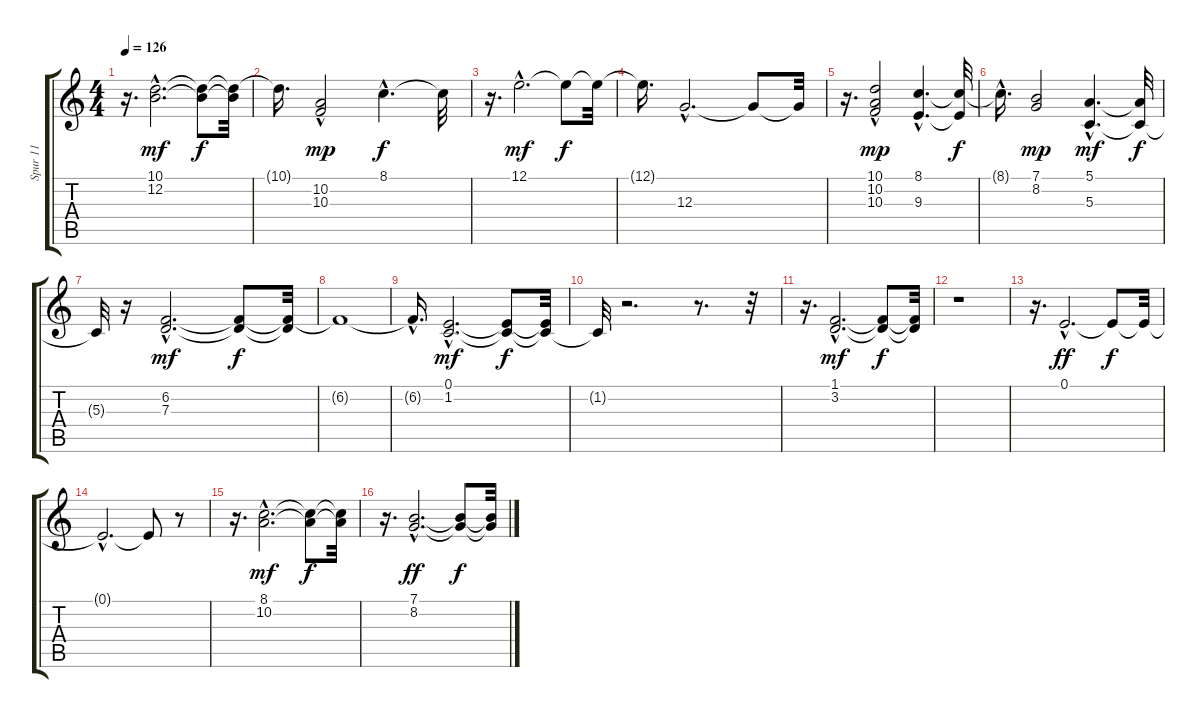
\track ("Spur 11" "Spur 11") {instrument synthstrings1}
\staff {score tabs}
\tuning (E4 B3 G3 D3 A2 E2) {hide}
\ts (4 4)
\tempo 126
\clef g2
\ks c
r.16{d dy f} (10.1{hac} 12.2{hac}).2{d dy mf} (10.1{t} 12.2{t}).8{dy f} (10.1{t} 12.2{t}).32 |
10.1{t}.16{d} (10.2{hac} 10.3{hac}).2{dy mp} 8.1{hac}.4{d dy f} 8.1{t}.32 |
r.16{d} 12.1{hac}.2{d dy mf} 12.1{t}.8{dy f} 12.1{t}.32 |
12.1{t}.16{d} 12.3{hac}.2{d} 12.3{t}.8 12.3{t}.32 |
r.16{d} (10.1 10.2{hac} 10.3).2{dy mp} (8.1{hac} 9.3{hac}).4{d} (8.1{t} 9.3{t}).32{dy f} |
8.1{hac t}.16{d} (7.1 8.2).2{dy mp} (5.1{hac} 5.3{hac}).4{d dy mf} (5.1{t} 5.3{t}).32{dy f} |
5.3{t}.32 r.16 (6.2{hac} 7.3{hac}).2{d dy mf} (6.2{t} 7.3{t}).8{dy f} (6.2{t} 7.3{t}).32 |
6.2{t}.1 |
6.2{hac t}.16{d} (0.1{hac} 1.2{hac}).2{d dy mf} (0.1{t} 1.2{t}).8{dy f} (0.1{t} 1.2{t}).32 |
1.2{t}.32 r.2{d} r.8{d} r.32 |
r.16{d} (1.1{hac} 3.2{hac}).2{d dy mf} (1.1{t} 3.2{t}).8{dy f} (1.1{t} 3.2{t}).32 |
r.1 |
r.16{d} 0.1{hac}.2{d dy ff} 0.1{t}.8{dy f} 0.1{t}.32 |
0.1{hac t}.2{d} 0.1{t}.8 r.8 |
r.16{d} (8.1{hac} 10.2{hac}).2{d dy mf} (8.1{t} 10.2{t}).8{dy f} (8.1{t} 10.2{t}).32 |
r.16{d} (7.1{hac} 8.2{hac}).2{d dy ff} (7.1{t} 8.2{t}).8{dy f} (7.1{t} 8.2{t}).32
